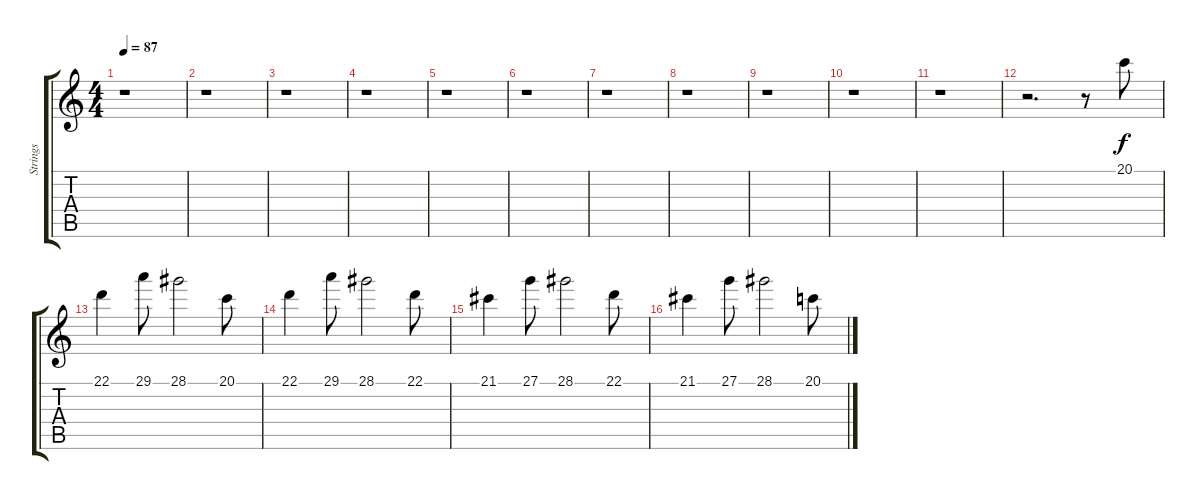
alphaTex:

\track ("Strings" "Strings") {instrument stringensemble1}
\staff {score tabs}
\tuning (E4 B3 G3 D3 A2 E2) {hide}
\ts (4 4)
\tempo 87
\clef g2
\ks c
r.1{dy f} |
r.1 |
r.1 |
r.1 |
r.1 |
r.1 |
r.1 |
r.1 |
r.1 |
r.1 |
r.1 |
r.2{d} r.8 20.1.8 |
22.1.4 29.1.8{volume 16} 28.1.2 20.1.8 |
22.1.4 29.1.8 28.1.2 22.1.8 |
21.1.4 27.1.8 28.1.2 22.1.8 |
21.1.4 27.1.8 28.1.2 20.1.8
